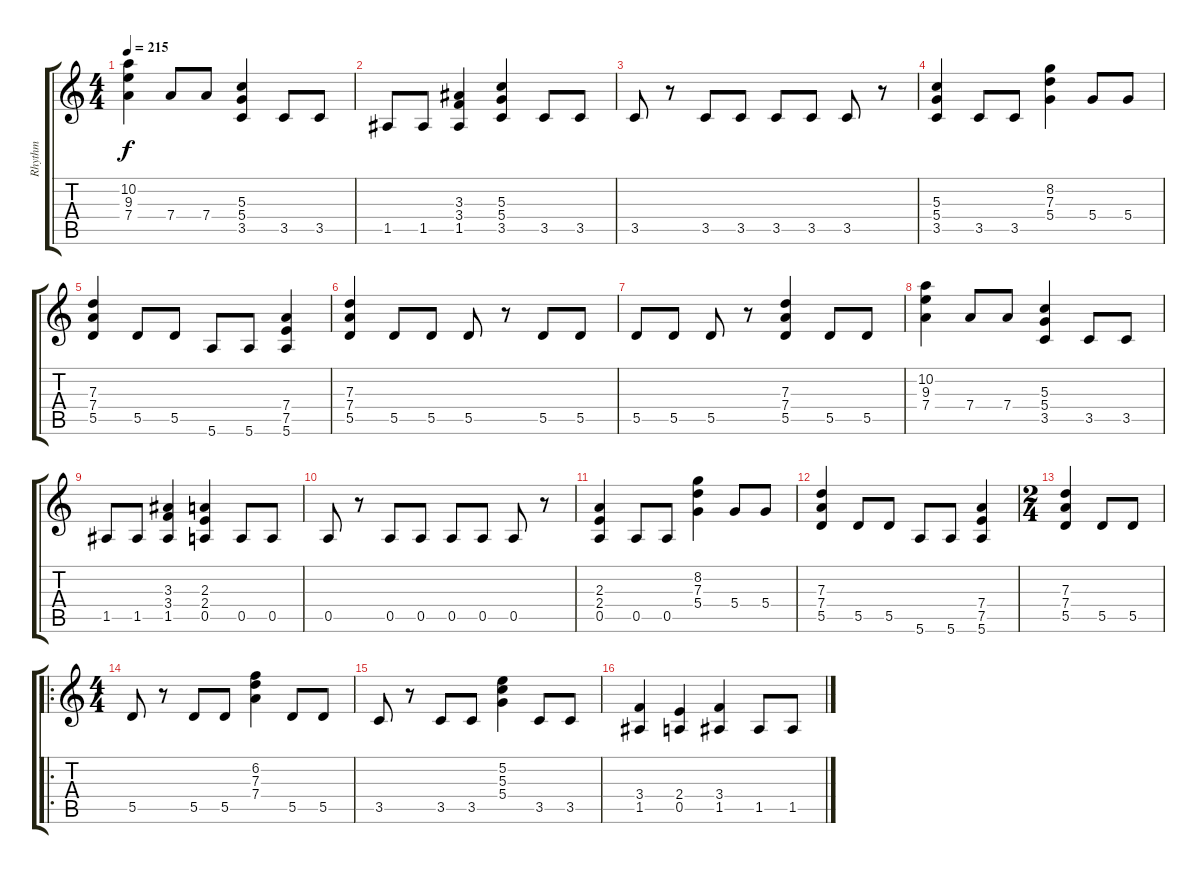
\track ("Rhythm" "Rhythm") {instrument distortionguitar}
\staff {score tabs}
\tuning (E4 B3 G3 D3 A2 E2) {hide}
\ts (4 4)
\tempo 215
\clef g2
\ks c
(10.2 9.3 7.4).4{dy f} 7.4.8 7.4.8 (5.3 5.4 3.5).4 3.5.8 3.5.8 |
1.5.8 1.5.8 (3.3 3.4 1.5).4 (5.3 5.4 3.5).4 3.5.8 3.5.8 |
3.5.8 r.8 3.5.8 3.5.8 3.5.8 3.5.8 3.5.8 r.8 |
(5.3 5.4 3.5).4 3.5.8 3.5.8 (8.2 7.3 5.4).4 5.4.8 5.4.8 |
(7.3 7.4 5.5).4 5.5.8 5.5.8 5.6.8 5.6.8 (7.4 7.5 5.6).4 |
(7.3 7.4 5.5).4 5.5.8 5.5.8 5.5.8 r.8 5.5.8 5.5.8 |
5.5.8 5.5.8 5.5.8 r.8 (7.3 7.4 5.5).4 5.5.8 5.5.8 |
(10.2 9.3 7.4).4 7.4.8 7.4.8 (5.3 5.4 3.5).4 3.5.8 3.5.8 |
1.5.8 1.5.8 (3.3 3.4 1.5).4 (2.3 2.4 0.5).4 0.5.8 0.5.8 |
0.5.8 r.8 0.5.8 0.5.8 0.5.8 0.5.8 0.5.8 r.8 |
(2.3 2.4 0.5).4 0.5.8 0.5.8 (8.2 7.3 5.4).4 5.4.8 5.4.8 |
(7.3 7.4 5.5).4 5.5.8 5.5.8 5.6.8 5.6.8 (7.4 7.5 5.6).4 |
\ts (2 4)
(7.3 7.4 5.5).4 5.5.8 5.5.8 |
\ro
\ts (4 4)
5.5.8 r.8 5.5.8 5.5.8 (6.2 7.3 7.4).4 5.5.8 5.5.8 |
3.5.8 r.8 3.5.8 3.5.8 (5.2 5.3 5.4).4 3.5.8 3.5.8 |
(3.4 1.5).4 (2.4 0.5).4 (3.4 1.5).4 1.5.8 1.5.8
